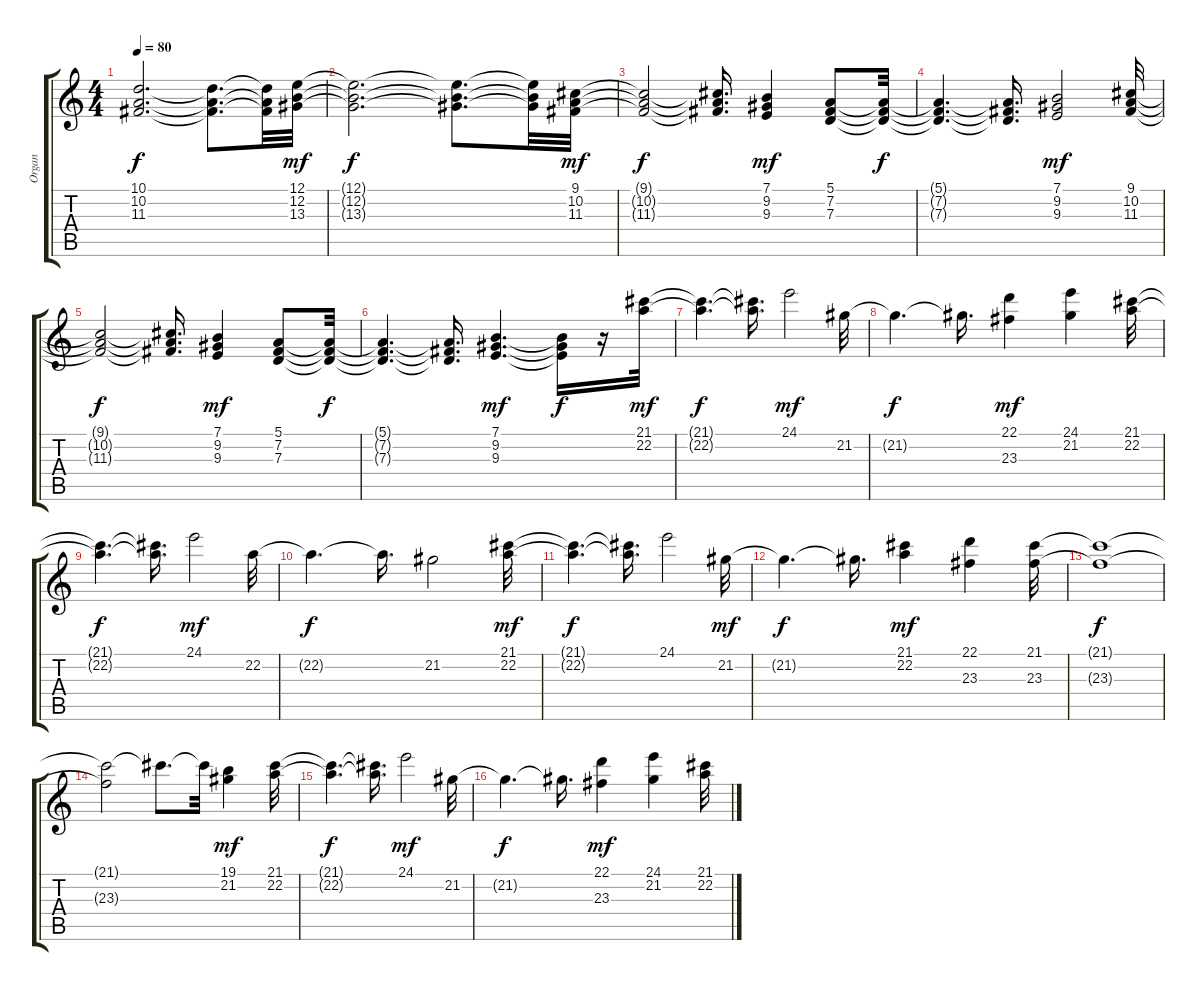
\track ("Organ   " "Organ   ") {instrument rockorgan}
\staff {score tabs}
\tuning (E4 B3 G3 D3 A2 E2) {hide}
\ts (4 4)
\tempo 80
\clef g2
\ks c
(10.1{t} 10.2{t} 11.3{t}).2{d dy f} (10.1{t} 10.2{t} 11.3{t}).8{d} (10.1{t} 10.2{t} 11.3{t}).32 (12.1 12.2 13.3).32{dy mf} |
(12.1{t} 12.2{t} 13.3{t}).2{d dy f} (12.1{t} 12.2{t} 13.3{t}).8{d} (12.1{t} 12.2{t} 13.3{t}).32 (9.1 10.2 11.3).32{dy mf} |
(9.1{t} 10.2{t} 11.3{t}).2{dy f} (9.1{t} 10.2{t} 11.3{t}).16{d} (7.1 9.2 9.3).4{dy mf} (5.1 7.2 7.3).8 (5.1{t} 7.2{t} 7.3{t}).32{dy f} |
(5.1{t} 7.2{t} 7.3{t}).4{d} (5.1{t} 7.2{t} 7.3{t}).16{d} (7.1 9.2 9.3).2{dy mf} (9.1 10.2 11.3).32 |
(9.1{t} 10.2{t} 11.3{t}).2{dy f} (9.1{t} 10.2{t} 11.3{t}).16{d} (7.1 9.2 9.3).4{dy mf} (5.1 7.2 7.3).8 (5.1{t} 7.2{t} 7.3{t}).32{dy f} |
(5.1{t} 7.2{t} 7.3{t}).4{d} (5.1{t} 7.2{t} 7.3{t}).16{d} (7.1 9.2 9.3).4{d dy mf} (7.1{t} 9.2{t} 9.3{t}).16{dy f} r.16 (21.1 22.2).32{dy mf} |
(21.1{t} 22.2{t}).4{d dy f} (21.1{t} 22.2{t}).16{d} 24.1.2{dy mf} 21.2.32 |
21.2{t}.4{d dy f} 21.2{t}.16{d} (22.1 23.3).4{dy mf} (24.1 21.2).4 (21.1 22.2).32 |
(21.1{t} 22.2{t}).4{d dy f} (21.1{t} 22.2{t}).16{d} 24.1.2{dy mf} 22.2.32 |
22.2{t}.4{d dy f} 22.2{t}.16{d} 21.2.2 (21.1 22.2).32{dy mf} |
(21.1{t} 22.2{t}).4{d dy f} (21.1{t} 22.2{t}).16{d} 24.1.2 21.2.32{dy mf} |
21.2{t}.4{d dy f} 21.2{t}.16{d} (21.1 22.2).4{dy mf} (22.1 23.3).4 (21.1 23.3).32 |
(21.1{t} 23.3{t}).1{dy f} |
(21.1{t} 23.3{t}).2 21.1{t}.8{d} 21.1{t}.32 (19.1 21.2).4{dy mf} (21.1 22.2).32 |
(21.1{t} 22.2{t}).4{d dy f} (21.1{t} 22.2{t}).16{d} 24.1.2{dy mf} 21.2.32 |
21.2{t}.4{d dy f} 21.2{t}.16{d} (22.1 23.3).4{dy mf} (24.1 21.2).4 (21.1 22.2).32
